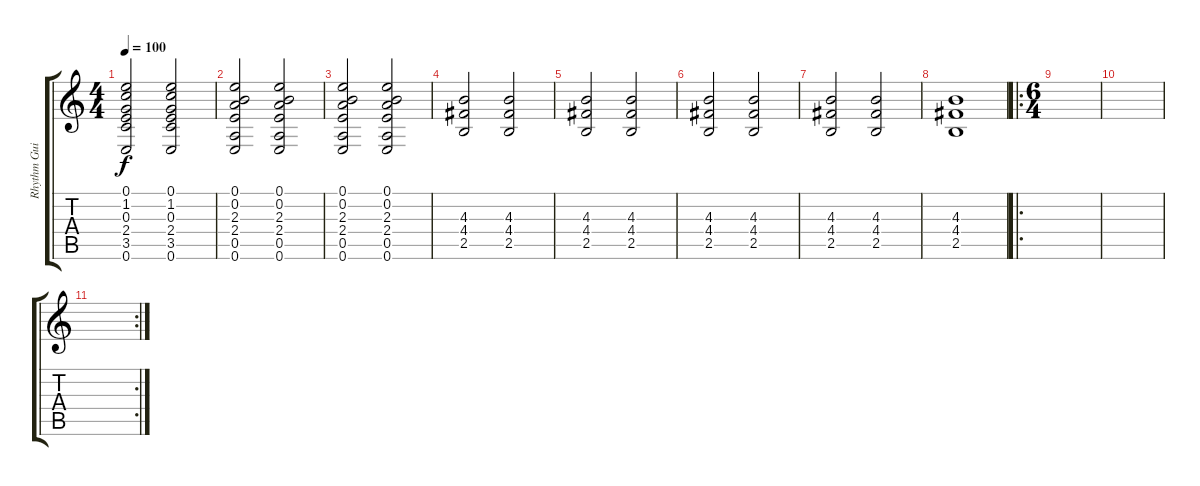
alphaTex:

\track ("Rhythm Guitar (Tenkula)" "Rhythm Gui") {instrument distortionguitar}
\staff {score tabs}
\tuning (E4 B3 G3 D3 A2 E2) {hide}
\ts (4 4)
\tempo 100
\clef g2
\ks c
(0.1 1.2 0.3 2.4 3.5 0.6).2{dy f} (0.1 1.2 0.3 2.4 3.5 0.6).2 |
(0.1 0.2 2.3 2.4 0.5 0.6).2 (0.1 0.2 2.3 2.4 0.5 0.6).2 |
(0.1 0.2 2.3 2.4 0.5 0.6).2 (0.1 0.2 2.3 2.4 0.5 0.6).2 |
(4.3 4.4 2.5).2 (4.3 4.4 2.5).2 |
(4.3 4.4 2.5).2 (4.3 4.4 2.5).2 |
(4.3 4.4 2.5).2 (4.3 4.4 2.5).2 |
(4.3 4.4 2.5).2 (4.3 4.4 2.5).2 |
(4.3 4.4 2.5).1 |
\ro
\ts (6 4)
|
|
\rc 2
